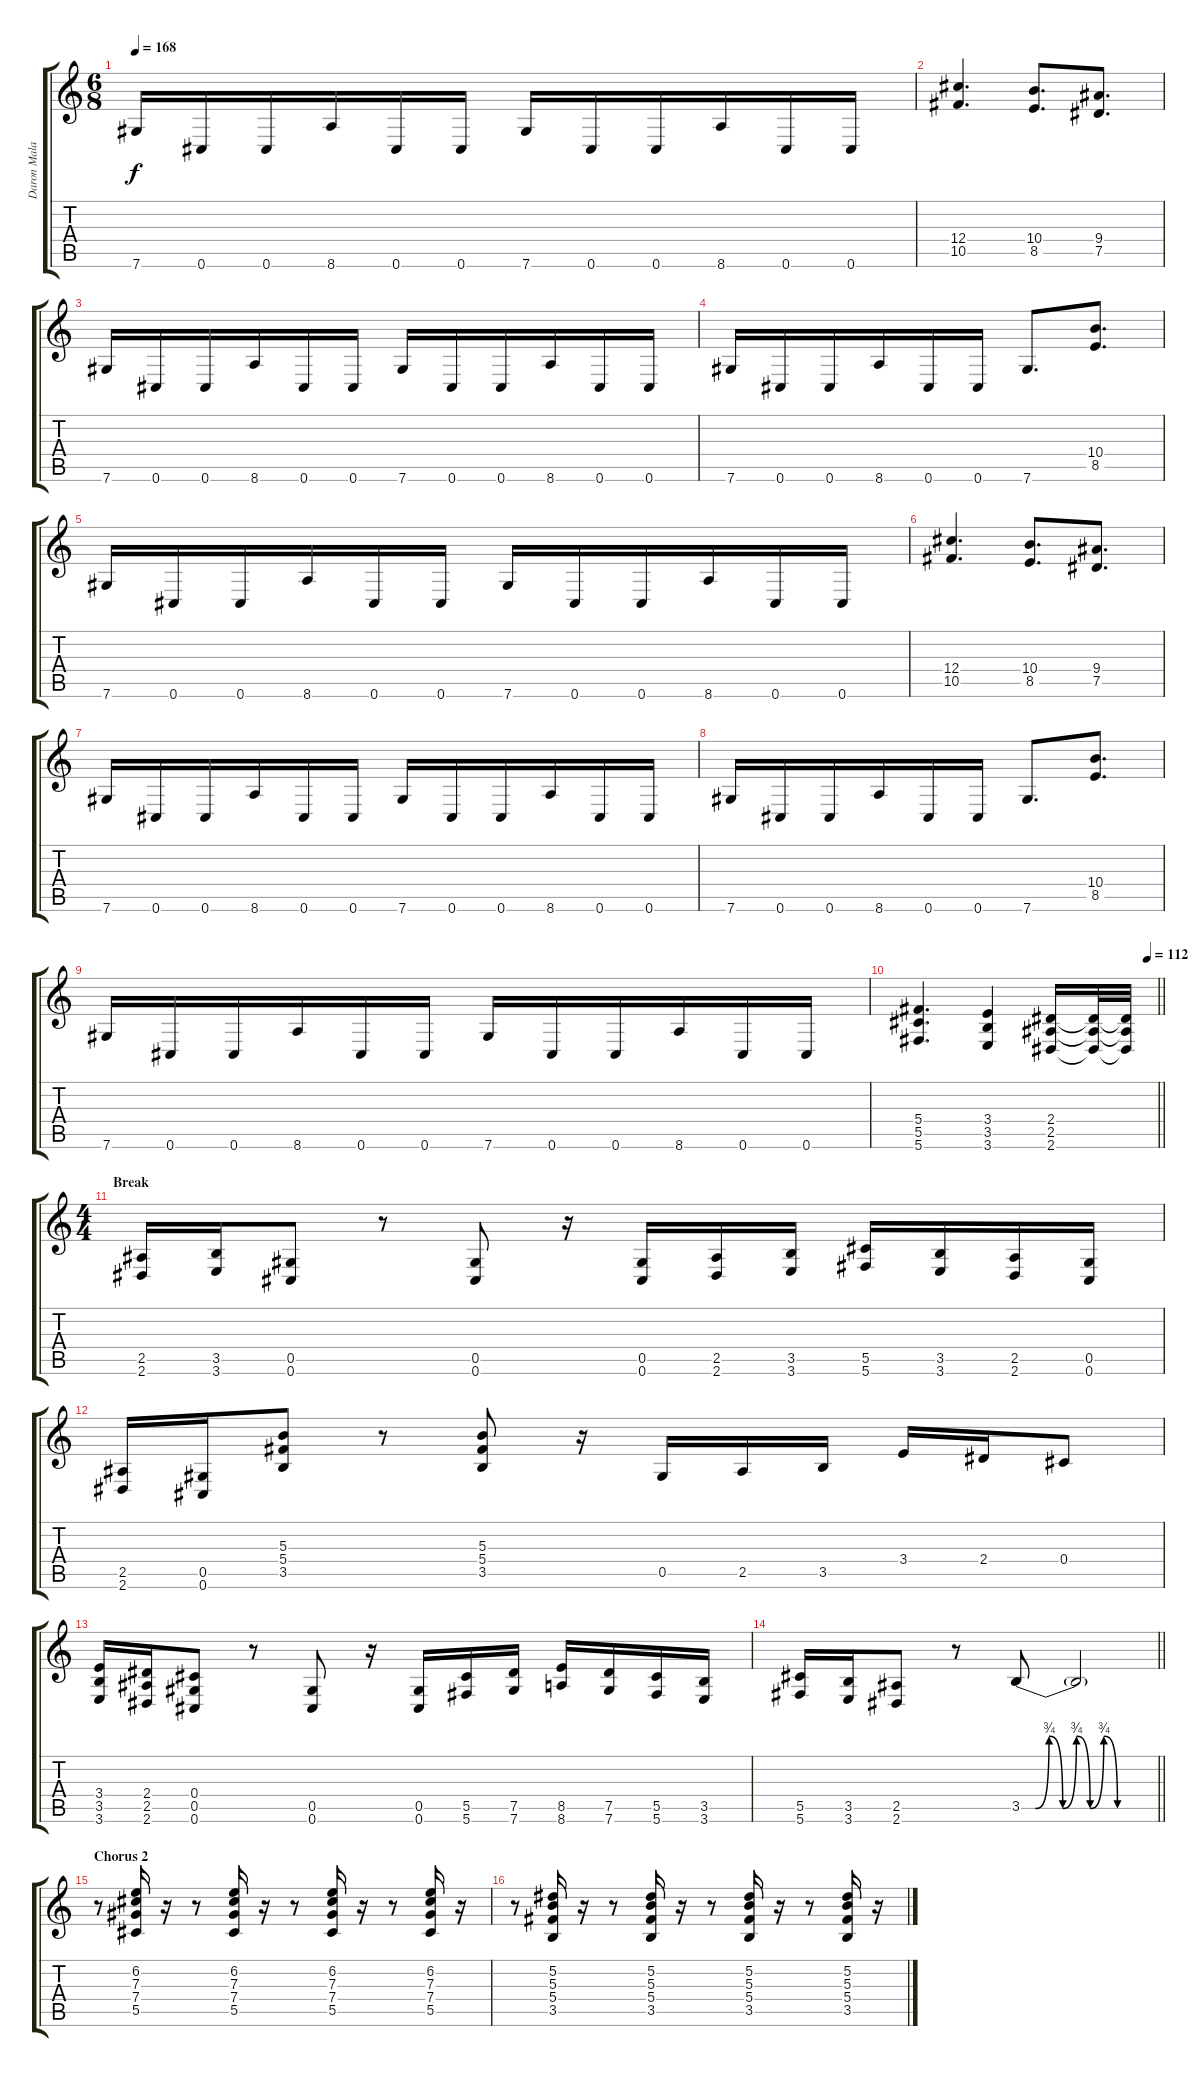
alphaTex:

\track ("Daron Malakian" "Daron Mala") {instrument distortionguitar}
\staff {score tabs}
\tuning (Eb4 Bb3 Gb3 Db3 Ab2 Db2) {hide}
\ts (6 8)
\tempo 168
\clef g2
\ks c
7.6.16{dy f} 0.6.16 0.6.16 8.6.16 0.6.16 0.6.16 7.6.16 0.6.16 0.6.16 8.6.16 0.6.16 0.6.16 |
(12.4 10.5).4{d} (10.4 8.5).8{d} (9.4 7.5).8{d} |
7.6.16 0.6.16 0.6.16 8.6.16 0.6.16 0.6.16 7.6.16 0.6.16 0.6.16 8.6.16 0.6.16 0.6.16 |
7.6.16 0.6.16 0.6.16 8.6.16 0.6.16 0.6.16 7.6.8{d} (10.4 8.5).8{d} |
7.6.16 0.6.16 0.6.16 8.6.16 0.6.16 0.6.16 7.6.16 0.6.16 0.6.16 8.6.16 0.6.16 0.6.16 |
(12.4 10.5).4{d} (10.4 8.5).8{d} (9.4 7.5).8{d} |
7.6.16 0.6.16 0.6.16 8.6.16 0.6.16 0.6.16 7.6.16 0.6.16 0.6.16 8.6.16 0.6.16 0.6.16 |
7.6.16 0.6.16 0.6.16 8.6.16 0.6.16 0.6.16 7.6.8{d} (10.4 8.5).8{d} |
7.6.16 0.6.16 0.6.16 8.6.16 0.6.16 0.6.16 7.6.16 0.6.16 0.6.16 8.6.16 0.6.16 0.6.16 |
\tempo (112 0.9583333333333334)
\barLineRight lightlight
(5.4 5.5 5.6).4{d} (3.4 3.5 3.6).4 (2.4 2.5 2.6).16 (2.4{t} 2.5{t} 2.6{t}).32 (2.4{t} 2.5{t} 2.6{t}).32 |
\ts (4 4)
\section ("" "Break")
(2.5 2.6).16 (3.5 3.6).16 (0.5 0.6).8 r.8 (0.5 0.6).8 r.16 (0.5 0.6).16 (2.5 2.6).16 (3.5 3.6).16 (5.5 5.6).16 (3.5 3.6).16 (2.5 2.6).16 (0.5 0.6).16 |
(2.5 2.6).16 (0.5 0.6).16 (5.3 5.4 3.5).8 r.8 (5.3 5.4 3.5).8 r.16 0.5.16 2.5.16 3.5.16 3.4.16 2.4.16 0.4.8 |
(3.4 3.5 3.6).16 (2.4 2.5 2.6).16 (0.4 0.5 0.6).8 r.8 (0.5 0.6).8 r.16 (0.5 0.6).16 (5.5 5.6).16 (7.5 7.6).16 (8.5 8.6).16 (7.5 7.6).16 (5.5 5.6).16 (3.5 3.6).16 |
\barLineRight lightlight
(5.5 5.6).16 (3.5 3.6).16 (2.5 2.6).8 r.8 3.5{be (custom 0 0 6 0 12 3 18 0 24 3 30 0 36 3 42 0 54 0 60 0)}.8 3.5{t}.2 |
\section ("" "Chorus 2")
r.8{instrument electricguitarclean} (6.2 7.3 7.4 5.5).16 r.16 r.8 (6.2 7.3 7.4 5.5).16 r.16 r.8 (6.2 7.3 7.4 5.5).16 r.16 r.8 (6.2 7.3 7.4 5.5).16 r.16 |
r.8 (5.2 5.3 5.4 3.5).16 r.16 r.8 (5.2 5.3 5.4 3.5).16 r.16 r.8 (5.2 5.3 5.4 3.5).16 r.16 r.8 (5.2 5.3 5.4 3.5).16 r.16
